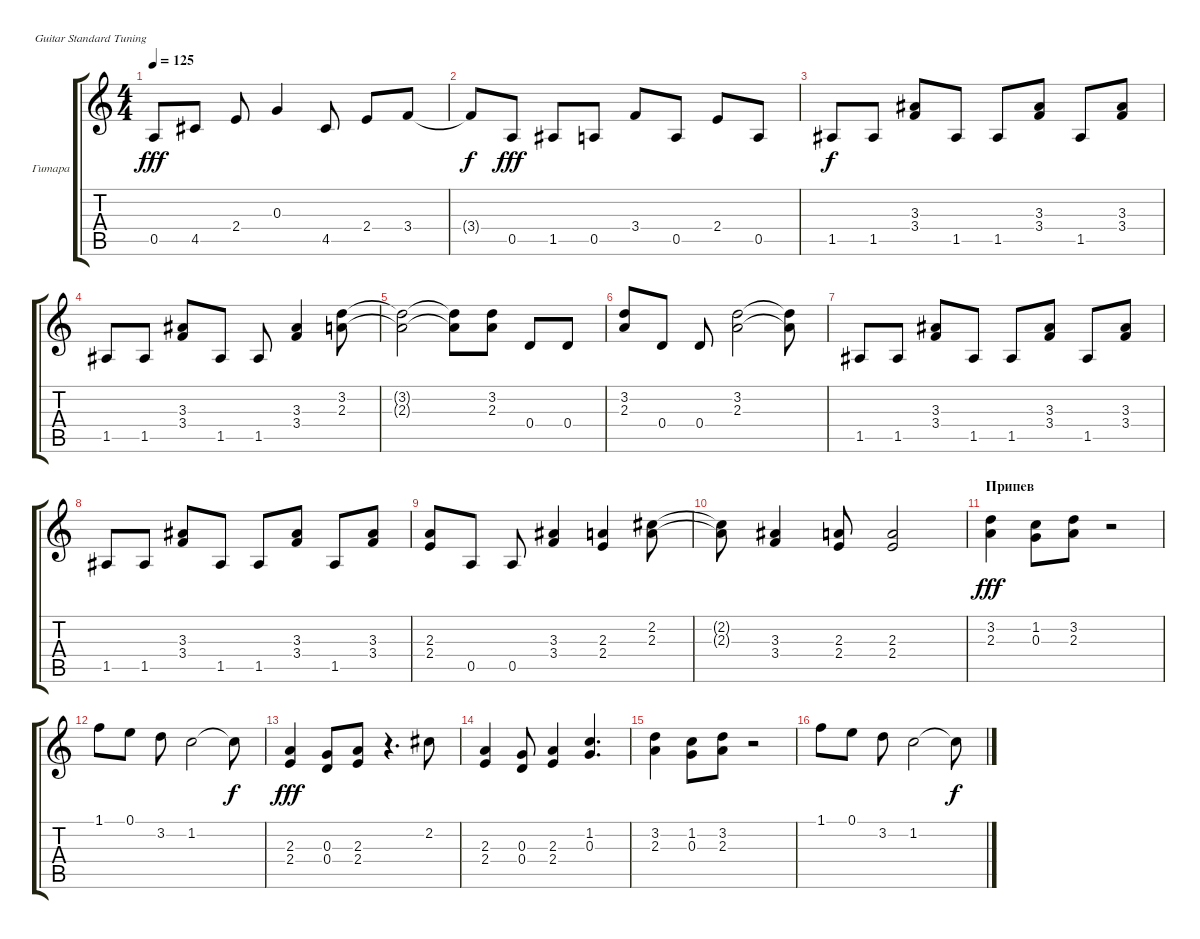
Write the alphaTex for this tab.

\bracketExtendMode groupsimilarinstruments
\firstSystemTrackNameOrientation horizontal
\otherSystemsTrackNameOrientation horizontal
\track ("Владимир Холстинин" "Гитара") {instrument distortionguitar}
\staff {score tabs}
\tuning (E4 B3 G3 D3 A2 E2)
\ts (4 4)
\tempo 125
\clef g2
\ks c
0.5.8{dy fff} 4.5.8 2.4.8 0.3.4 4.5.8 2.4.8 3.4.8 |
3.4{t}.8{dy f} 0.5.8{dy fff} 1.5.8 0.5.8 3.4.8 0.5.8 2.4.8 0.5.8 |
1.5.8{dy f} 1.5.8 (3.3 3.4).8 1.5.8 1.5.8 (3.3 3.4).8 1.5.8 (3.3 3.4).8 |
1.5.8 1.5.8 (3.3 3.4).8 1.5.8 1.5.8 (3.3 3.4).4 (3.2 2.3).8 |
(3.2{t} 2.3{t}).2 (3.2{t} 2.3{t}).8 (3.2 2.3).8 0.4.8 0.4.8 |
(3.2 2.3).8 0.4.8 0.4.8 (3.2 2.3).2 (3.2{t} 2.3{t}).8 |
1.5.8 1.5.8 (3.3 3.4).8 1.5.8 1.5.8 (3.3 3.4).8 1.5.8 (3.3 3.4).8 |
1.5.8 1.5.8 (3.3 3.4).8 1.5.8 1.5.8 (3.3 3.4).8 1.5.8 (3.3 3.4).8 |
(2.3 2.4).8 0.5.8 0.5.8 (3.3 3.4).4 (2.3 2.4).4 (2.2 2.3).8 |
(2.2{t} 2.3{t}).8 (3.3 3.4).4 (2.3 2.4).8 (2.3 2.4).2 |
\section ("" "Припев")
(3.2 2.3).4{dy fff} (1.2 0.3).8 (3.2 2.3).8 r.2 |
1.1.8 0.1.8 3.2.8 1.2.2 1.2{t}.8{dy f} |
(2.3 2.4).4{dy fff} (0.3 0.4).8 (2.3 2.4).8 r.4{d} 2.2.8 |
(2.3 2.4).4 (0.3 0.4).8 (2.3 2.4).4 (1.2 0.3).4{d} |
(3.2 2.3).4 (1.2 0.3).8 (3.2 2.3).8 r.2 |
1.1.8 0.1.8 3.2.8 1.2.2 1.2{t}.8{dy f}
